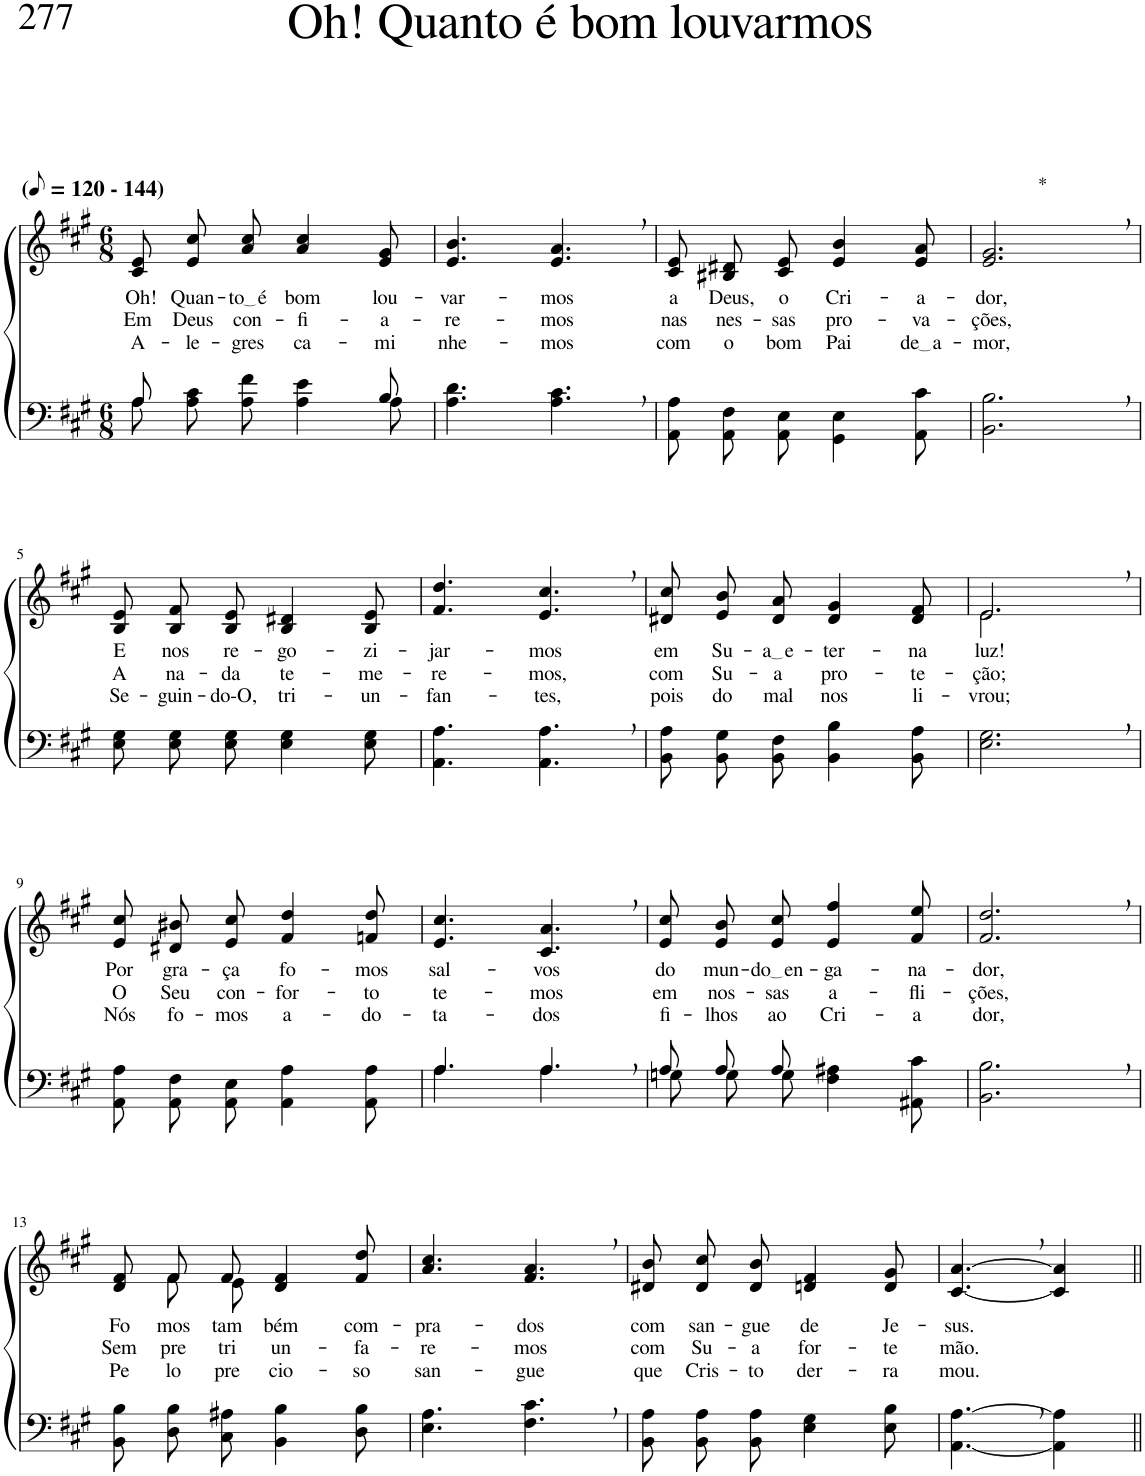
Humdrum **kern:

**kern	**kern	**text	**text	**text
*part2	*part1	*part1	*part1	*part1
*staff2	*staff1	*staff1	*staff1	*staff1
*I"Parte III e IV	*I"Parte I e II	*	*	*
*clefF4	*clefG2	*	*	*
*Trd1c2	*Trd1c2	*	*	*
*k[f#c#g#]	*k[f#c#g#]	*	*	*
*M6/8	*M6/8	*	*	*
*MM60	*MM60	*	*	*
=1	=1	=1	=1	=1
*^	*	*	*	*
!	!	!LO:TX:a:B:t=(	!	!	!
!	!	!LO:TX:a:B:t=- 144)	!	!	!
!	!	!	!LO:LY:b	!LO:LY:b	!LO:LY:b
8A\L	8A/L	8c#/ 8e/L	Oh!	Em	A-
!	!	!	!LO:LY:b	!LO:LY:b	!LO:LY:b
8A\ 8c#\	2ryy	8e/ 8cc#/	Quan-	Deus	-le-
!	!	!	!LO:LY:b	!LO:LY:b	!LO:LY:b
8A\ 8f#\J	.	8a/ 8cc#/J	to é	con-	-gres
!	!	!	!LO:LY:b	!LO:LY:b	!LO:LY:b
4A\ 4e\	.	4a/ 4cc#/	bom	-fi-	ca-
!	!	!	!LO:LY:b	!LO:LY:b	!LO:LY:b
8A\	8B/J	8e/ 8g#/	lou-	-a-	-mi
=2	=2	=2	=2	=2	=2
!	!	!	!LO:LY:b	!LO:LY:b	!LO:LY:b
*v	*v	*	*	*	*
4.A\ 4.d\	4.e/ 4.b/	-var-	-re-	nhe-
!	!	!LO:LY:b	!LO:LY:b	!LO:LY:b
4.A\, 4.c#\,	4.e/, 4.a/,	-mos	-mos	-mos
=3	=3	=3	=3	=3
!	!	!LO:LY:b	!LO:LY:b	!LO:LY:b
8AA/ 8A/L	8c#/ 8e/L	a	nas	com
!	!	!LO:LY:b	!LO:LY:b	!LO:LY:b
8AA/ 8F#/	8B#X/ 8d#X/	Deus,	nes-	o
!	!	!LO:LY:b	!LO:LY:b	!LO:LY:b
8AA/ 8E/J	8c#/ 8e/J	o	-sas	bom
!	!	!LO:LY:b	!LO:LY:b	!LO:LY:b
4GG#\ 4E\	4e/ 4b/	Cri-	pro-	Pai
!	!	!LO:LY:b	!LO:LY:b	!LO:LY:b
8AA\ 8c#\	8e/ 8a/	-a-	-va-	de a
=4	=4	=4	=4	=4
!	!LO:TX:a:t=*	!	!	!
!	!	!LO:LY:b	!LO:LY:b	!LO:LY:b
2.BB\, 2.B\,	2.e/, 2.g#/,	-dor,	-ções,	-mor,
!!LO:LB:g=z
=5	=5	=5	=5	=5
!	!	!LO:LY:b	!LO:LY:b	!LO:LY:b
8E\ 8G#\L	8B/ 8e/L	E	A	Se-
!	!	!LO:LY:b	!LO:LY:b	!LO:LY:b
8E\ 8G#\	8B/ 8f#/	nos	na-	-guin-
!	!	!LO:LY:b	!LO:LY:b	!LO:LY:b
8E\ 8G#\J	8B/ 8e/J	re-	-da	-do-O,
!	!	!LO:LY:b	!LO:LY:b	!LO:LY:b
4E\ 4G#\	4B/ 4d#X/	-go-	te-	tri-
!	!	!LO:LY:b	!LO:LY:b	!LO:LY:b
8E\ 8G#\	8B/ 8e/	-zi-	-me-	-un-
=6	=6	=6	=6	=6
!	!	!LO:LY:b	!LO:LY:b	!LO:LY:b
4.AA\ 4.A\	4.f#/ 4.dd/	-jar-	-re-	-fan-
!	!	!LO:LY:b	!LO:LY:b	!LO:LY:b
4.AA\, 4.A\,	4.e/, 4.cc#/,	-mos	-mos,	-tes,
=7	=7	=7	=7	=7
!	!	!LO:LY:b	!LO:LY:b	!LO:LY:b
8BB\ 8A\L	8d#X/ 8cc#/L	em	com	pois
!	!	!LO:LY:b	!LO:LY:b	!LO:LY:b
8BB\ 8G#\	8e/ 8b/	Su-	Su-	do
!	!	!LO:LY:b	!LO:LY:b	!LO:LY:b
8BB\ 8F#\J	8d#/ 8a/J	a e	-a	mal
!	!	!LO:LY:b	!LO:LY:b	!LO:LY:b
4BB\ 4B\	4d#/ 4g#/	-ter-	pro-	nos
!	!	!LO:LY:b	!LO:LY:b	!LO:LY:b
8BB\ 8A\	8d#/ 8f#/	-na	-te-	li-
=8	=8	=8	=8	=8
!	!	!LO:LY:b	!LO:LY:b	!LO:LY:b
*	*^	*	*	*
2.E\, 2.G#\,	2.e,\	2.e/	luz!	-ção;	-vrou;
!!LO:LB:g=z
=9	=9	=9	=9	=9	=9
!	!	!	!LO:LY:b	!LO:LY:b	!LO:LY:b
*	*v	*v	*	*	*
8AA/ 8A/L	8e/ 8cc#/L	Por	O	Nós
!	!	!LO:LY:b	!LO:LY:b	!LO:LY:b
8AA/ 8F#/	8d#X/ 8b#X/	gra-	Seu	fo-
!	!	!LO:LY:b	!LO:LY:b	!LO:LY:b
8AA/ 8E/J	8e/ 8cc#/J	-ça	con-	-mos
!	!	!LO:LY:b	!LO:LY:b	!LO:LY:b
4AA\ 4A\	4f#/ 4dd/	fo-	-for-	a-
!	!	!LO:LY:b	!LO:LY:b	!LO:LY:b
8AA\ 8A\	8fn/ 8dd/	-mos	-to	-do-
=10	=10	=10	=10	=10
*^	*	*	*	*
!	!	!	!LO:LY:b	!LO:LY:b	!LO:LY:b
4.A\	4.A/	4.e/ 4.cc#/	sal-	te-	-ta-
!	!	!	!LO:LY:b	!LO:LY:b	!LO:LY:b
4.A,\	4.A/	4.c#/, 4.a/,	-vos	-mos	-dos
=11	=11	=11	=11	=11	=11
!	!	!	!LO:LY:b	!LO:LY:b	!LO:LY:b
8A/L	8Gn\L	8e/ 8cc#/L	do	em	fi-
!	!	!	!LO:LY:b	!LO:LY:b	!LO:LY:b
8A/	8G\	8e/ 8b/	mun-	nos-	-lhos
!	!	!	!LO:LY:b	!LO:LY:b	!LO:LY:b
8A/J	8G\J	8e/ 8cc#/J	do en	-sas	ao
!	!	!	!LO:LY:b	!LO:LY:b	!LO:LY:b
4.ryy	4F#\ 4A#X\	4e/ 4ff#/	-ga-	a-	Cri-
!	!	!	!LO:LY:b	!LO:LY:b	!LO:LY:b
.	8AA#X\ 8c#\	8f#/ 8ee/	-na-	-fli-	-a
=12	=12	=12	=12	=12	=12
!	!	!	!LO:LY:b	!LO:LY:b	!LO:LY:b
*v	*v	*	*	*	*
2.BB\, 2.B\,	2.f#/, 2.dd/,	-dor,	-ções,	dor,
!!LO:LB:g=z
=13	=13	=13	=13	=13
!	!	!LO:LY:b	!LO:LY:b	!LO:LY:b
*	*^	*	*	*
8BB\ 8B\L	8d/ 8f#/L	8ryy	Fo-	Sem-	Pe-
!	!	!	!LO:LY:b	!LO:LY:b	!LO:LY:b
8D\ 8B\	8f#/	8f#\L	-mos	-pre	-lo
!	!	!	!LO:LY:b	!LO:LY:b	!LO:LY:b
8C#\ 8A#X\J	8f#/J	8e\J	tam-	tri-	pre-
!	!	!	!LO:LY:b	!LO:LY:b	!LO:LY:b
4BB\ 4B\	4d/ 4f#/	4.ryy	-bém	-un-	-cio-
!	!	!	!LO:LY:b	!LO:LY:b	!LO:LY:b
8D\ 8B\	8f#/ 8dd/	.	com-	-fa-	-so
*	*v	*v	*	*	*
=14	=14	=14	=14	=14
!	!	!LO:LY:b	!LO:LY:b	!LO:LY:b
4.E\ 4.A\	4.a/ 4.cc#/	-pra-	-re-	san-
!	!	!LO:LY:b	!LO:LY:b	!LO:LY:b
4.F#\, 4.c#\,	4.f#/, 4.a/,	-dos	-mos	-gue
=15	=15	=15	=15	=15
!	!	!LO:LY:b	!LO:LY:b	!LO:LY:b
8BB\ 8A\L	8d#X/ 8b/L	com	com	que
!	!	!LO:LY:b	!LO:LY:b	!LO:LY:b
8BB\ 8A\	8d#/ 8cc#/	san-	Su-	Cris-
!	!	!LO:LY:b	!LO:LY:b	!LO:LY:b
8BB\ 8A\J	8d#/ 8b/J	-gue	-a	-to
!	!	!LO:LY:b	!LO:LY:b	!LO:LY:b
4E\ 4G#\	4dn/ 4f#/	de	for-	der-
!	!	!LO:LY:b	!LO:LY:b	!LO:LY:b
8E\ 8B\	8d/ 8g#/	Je-	-te	-ra
=16	=16	=16	=16	=16
!	!	!LO:LY:b	!LO:LY:b	!LO:LY:b
[4.AA\, [4.A\,	[4.c#/, [4.a/,	-sus.	mão.	mou.
4AA\] 4A\]	4c#/] 4a/]	.	.	.
=||	=||	=||	=||	=||
*-	*-	*-	*-	*-
